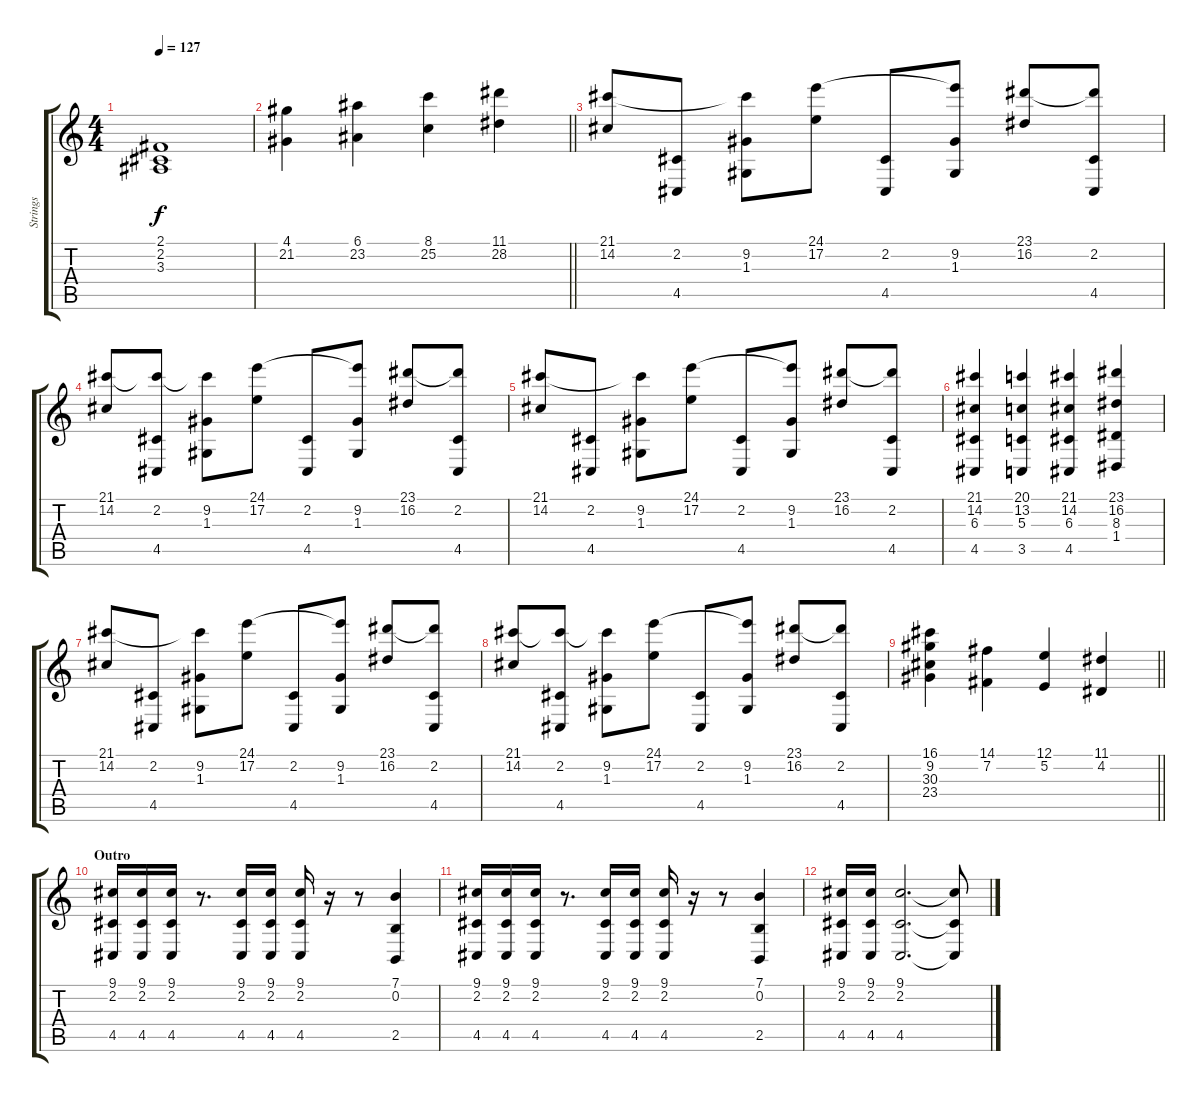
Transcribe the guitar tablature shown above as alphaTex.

\track ("Strings" "Strings") {instrument stringensemble1}
\staff {score tabs}
\tuning (E4 B3 G3 D3 A2 E2) {hide}
\ts (4 4)
\tempo 127
\clef g2
\ks c
(2.1 2.2 3.3).1{dy f} |
\barLineRight lightlight
(4.1 21.2).4{volume 10 instrument stringensemble1} (6.1 23.2).4 (8.1 25.2).4 (11.1 28.2).4 |
\section ("" "")
(21.1 14.2).8 (2.2 4.5).8 (21.1{t} 9.2 1.3).8 (24.1 17.2).8 (2.2 4.5).8 (24.1{t} 9.2 1.3).8 (23.1 16.2).8 (23.1{t} 2.2 4.5).8 |
(21.1 14.2).8 (21.1{t} 2.2 4.5).8 (21.1{t} 9.2 1.3).8 (24.1 17.2).8 (2.2 4.5).8 (24.1{t} 9.2 1.3).8 (23.1 16.2).8 (23.1{t} 2.2 4.5).8 |
(21.1 14.2).8 (2.2 4.5).8 (21.1{t} 9.2 1.3).8 (24.1 17.2).8 (2.2 4.5).8 (24.1{t} 9.2 1.3).8 (23.1 16.2).8 (23.1{t} 2.2 4.5).8 |
(21.1 14.2 6.3 4.5).4 (20.1 13.2 5.3 3.5).4 (21.1 14.2 6.3 4.5).4 (23.1 16.2 8.3 1.4).4 |
(21.1 14.2).8 (2.2 4.5).8 (21.1{t} 9.2 1.3).8 (24.1 17.2).8 (2.2 4.5).8 (24.1{t} 9.2 1.3).8 (23.1 16.2).8 (23.1{t} 2.2 4.5).8 |
(21.1 14.2).8 (21.1{t} 2.2 4.5).8 (21.1{t} 9.2 1.3).8 (24.1 17.2).8 (2.2 4.5).8 (24.1{t} 9.2 1.3).8 (23.1 16.2).8 (23.1{t} 2.2 4.5).8 |
\barLineRight lightlight
(16.1 9.2 30.3 23.4).4 (14.1 7.2).4 (12.1 5.2).4 (11.1 4.2).4 |
\section ("" "Outro")
(9.1 2.2 4.5).16{volume 13} (9.1 2.2 4.5).16 (9.1 2.2 4.5).16 r.8{d} (9.1 2.2 4.5).16 (9.1 2.2 4.5).16 (9.1 2.2 4.5).16 r.16 r.8 (7.1 0.2 2.5).4 |
(9.1 2.2 4.5).16 (9.1 2.2 4.5).16 (9.1 2.2 4.5).16 r.8{d} (9.1 2.2 4.5).16 (9.1 2.2 4.5).16 (9.1 2.2 4.5).16 r.16 r.8 (7.1 0.2 2.5).4 |
(9.1 2.2 4.5).16 (9.1 2.2 4.5).16 (9.1 2.2 4.5).2{d} (9.1{t} 2.2{t} 4.5{t}).8
